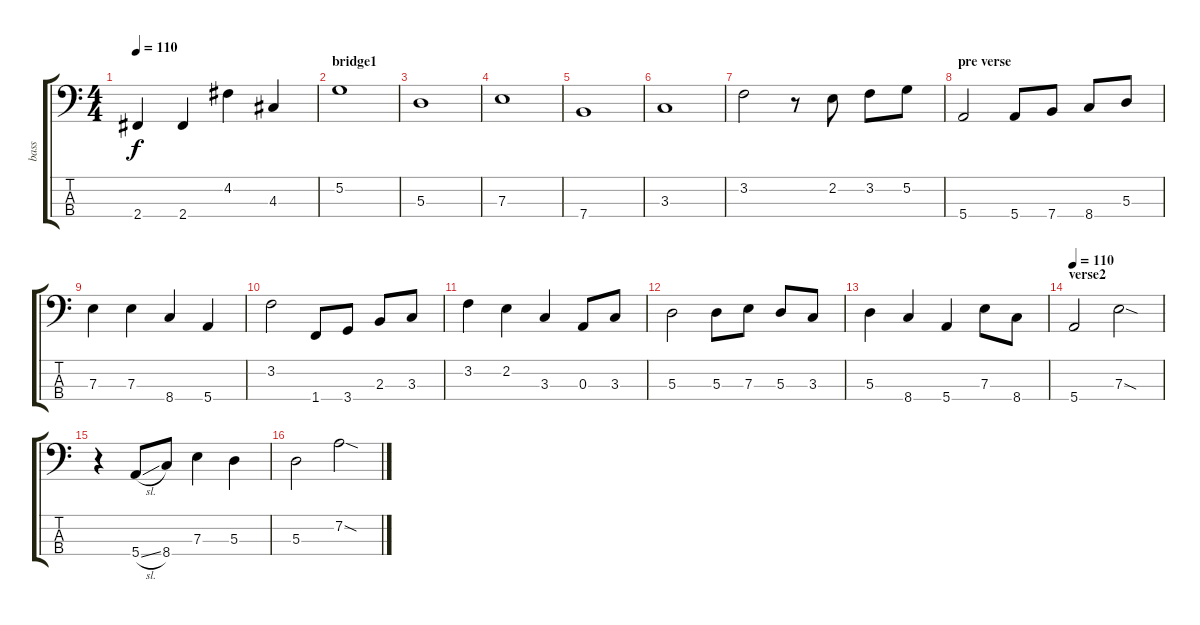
\track ("bass" "bass") {instrument electricbasspick}
\staff {score tabs}
\tuning (G2 D2 A1 E1) {hide}
\ts (4 4)
\tempo 110
\clef f4
\ks c
2.4.4{dy f} 2.4.4 4.2.4 4.3.4 |
\section ("" "bridge1")
5.2.1 |
5.3.1 |
7.3.1 |
7.4.1 |
3.3.1 |
3.2.2 r.8 2.2.8 3.2.8 5.2.8 |
\section ("" "pre verse")
5.4.2 5.4.8 7.4.8 8.4.8 5.3.8 |
7.3.4 7.3.4 8.4.4 5.4.4 |
3.2.2 1.4.8 3.4.8 2.3.8 3.3.8 |
3.2.4 2.2.4 3.3.4 0.3.8 3.3.8 |
5.3.2 5.3.8 7.3.8 5.3.8 3.3.8 |
5.3.4 8.4.4 5.4.4 7.3.8 8.4.8 |
\section ("" "verse2")
\tempo 110
5.4.2 7.3{sod}.2 |
r.4 5.4{sl}.8 8.4.8 7.3.4 5.3.4 |
5.3.2 7.2{sod}.2
